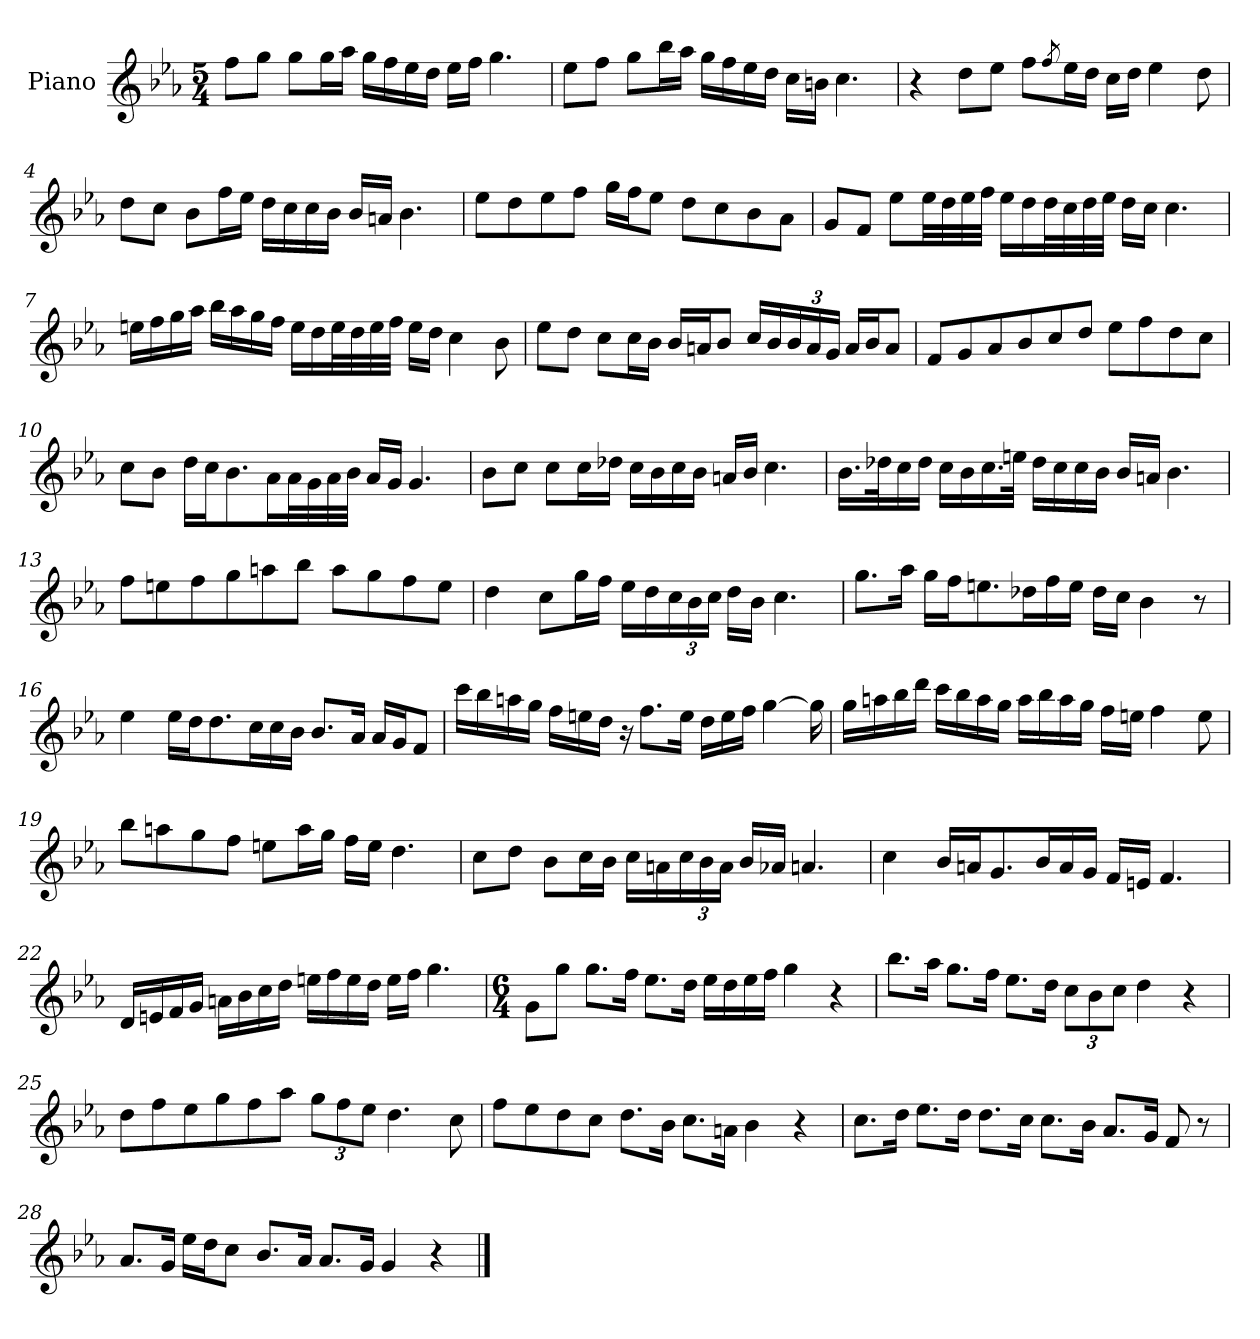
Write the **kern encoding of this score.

**kern
*part1
*staff1
*I"Piano
*I'Pno.
*clefG2
*k[b-e-a-]
*M5/4
=1
8ff\L
8gg\J
8gg\L
16gg\L
16aa-\JJ
16gg\LL
16ff\
16ee-\
16dd\JJ
16ee-\LL
16ff\JJ
4.gg\
=2
8ee-\L
8ff\J
8gg\L
16bb-\L
16aa-\JJ
16gg\LL
16ff\
16ee-\
16dd\JJ
16cc\LL
16bn\JJ
4.cc\
=3
4r
8dd\L
8ee-\J
8ff\L
8qff/
16ee-\L
16dd\JJ
16cc\LL
16dd\JJ
4ee-\
8dd\
!!LO:LB:g=z
=4
8dd\L
8cc\J
8b-\L
16ff\L
16ee-\JJ
16dd\LL
16cc\
16cc\
16b-\JJ
16b-/LL
16an/JJ
4.b-\
=5
8ee-\L
8dd\
8ee-\
8ff\J
16gg\LL
16ff\J
8ee-\J
8dd\L
8cc\
8b-\
8a-\J
=6
8g/L
8f/J
8ee-\L
32ee-\LL
32dd\
32ee-\
32ff\JJJ
16ee-\LL
16dd\
32dd\L
32cc\
32dd\
32ee-\JJJ
16dd\LL
16cc\JJ
4.cc\
!!LO:LB:g=z
=7
16een\LL
16ff\
16gg\
16aa-\JJ
16bb-\LL
16aa-\
16gg\
16ff\JJ
16ee\LL
16dd\
32ee\L
32dd\
32ee\
32ff\JJJ
16ee\LL
16dd\JJ
4cc\
8b-\
=8
8ee-\L
8dd\J
8cc\L
16cc\L
16b-\JJ
16b-/LL
16an/J
8b-/J
16cc/LL
16b-/
*Xbrackettup
24b-/
24a/
24g/JJ
16a/LL
16b-/J
8a/J
!!LO:LB:g=z
=9
8f/L
8g/
8a-/
8b-/
8cc/
8dd/J
8ee-\L
8ff\
8dd\
8cc\J
=10
8cc\L
8b-\J
16dd\LL
16cc\J
8.b-\
16a-\L
32a-\L
32g\
32a-\
32b-\JJJ
16a-/LL
16g/JJ
4.g/
=11
8b-\L
8cc\J
8cc\L
16cc\L
16dd-X\JJ
16cc\LL
16b-\
16cc\
16b-\JJ
16an/LL
16b-/JJ
4.cc\
!!LO:LB:g=z
=12
16.b-\LL
32dd-X\K
16cc\
16dd-\JJ
16cc\LL
16b-\
16.cc\
32een\JJk
16dd-\LL
16cc\
16cc\
16b-\JJ
16b-/LL
16an/JJ
4.b-\
=13
8ff\L
8een\
8ff\
8gg\
8aan\
8bb-\J
8aa\L
8gg\
8ff\
8ee\J
=14
4dd\
8cc\L
16gg\L
16ff\JJ
16ee-\LL
16dd\
24cc\
24b-\
24cc\JJ
16dd\LL
16b-\JJ
4.cc\
!!LO:LB:g=z
=15
8.gg\L
16aa-\Jk
16gg\LL
16ff\J
8.een\
16dd-X\L
16ff\
16ee\JJ
16dd-\LL
16cc\JJ
4b-\
8r
=16
4ee-\
16ee-\LL
16dd\J
8.dd\
16cc\L
16cc\
16b-\JJ
8.b-/L
16a-/Jk
16a-/LL
16g/J
8f/J
!!LO:LB:g=z
=17
16ccc\LL
16bb-\
16aan\
16gg\JJ
16ff\LL
16een\
16dd\JJ
16r
8.ff\L
16ee\Jk
16dd\LL
16ee\
16ff\JJ
[4gg\
16gg\]
=18
16gg\LL
16aan\
16bb-\
16ddd\JJ
16ccc\LL
16bb-\
16aa\
16gg\JJ
16aa\LL
16bb-\
16aa\
16gg\JJ
16ff\LL
16een\JJ
4ff\
8ee\
!!LO:LB:g=z
=19
8bb-\L
8aan\
8gg\
8ff\J
8een\L
16aa\L
16gg\JJ
16ff\LL
16ee\JJ
4.dd\
=20
8cc\L
8dd\J
8b-\L
16cc\L
16b-\JJ
16cc\LL
16an\
24cc\
24b-\
24a\JJ
16b-/LL
16a-X/JJ
4.an/
=21
4cc\
16b-/LL
16an/J
8.g/
16b-/L
16a/
16g/JJ
16f/LL
16en/JJ
4.f/
!!LO:LB:g=z
=22
16d/LL
16en/
16f/
16g/JJ
16an\LL
16b-\
16cc\
16dd\JJ
16een\LL
16ff\
16ee\
16dd\JJ
16ee\LL
16ff\JJ
4.gg\
=23
*M6/4
8g\L
8gg\J
8.gg\L
16ff\Jk
8.ee-\L
16dd\Jk
16ee-\LL
16dd\
16ee-\
16ff\JJ
4gg\
4r
!!LO:LB:g=z
=24
8.bb-\L
16aa-\Jk
8.gg\L
16ff\Jk
8.ee-\L
16dd\Jk
12cc\L
12b-\
12cc\J
4dd\
4r
=25
8dd\L
8ff\
8ee-\
8gg\
8ff\
8aa-\J
12gg\L
12ff\
12ee-\J
4.dd\
8cc\
=26
8ff\L
8ee-\
8dd\
8cc\J
8.dd\L
16b-\Jk
8.cc\L
16an\Jk
4b-\
4r
!!LO:PB:g=z
=27
8.cc\L
16dd\Jk
8.ee-\L
16dd\Jk
8.dd\L
16cc\Jk
8.cc\L
16b-\Jk
8.a-/L
16g/Jk
8f/
8r
=28
8.a-/L
16g/Jk
16ee-\LL
16dd\J
8cc\J
8.b-/L
16a-/Jk
8.a-/L
16g/Jk
4g/
4r
==
*-
